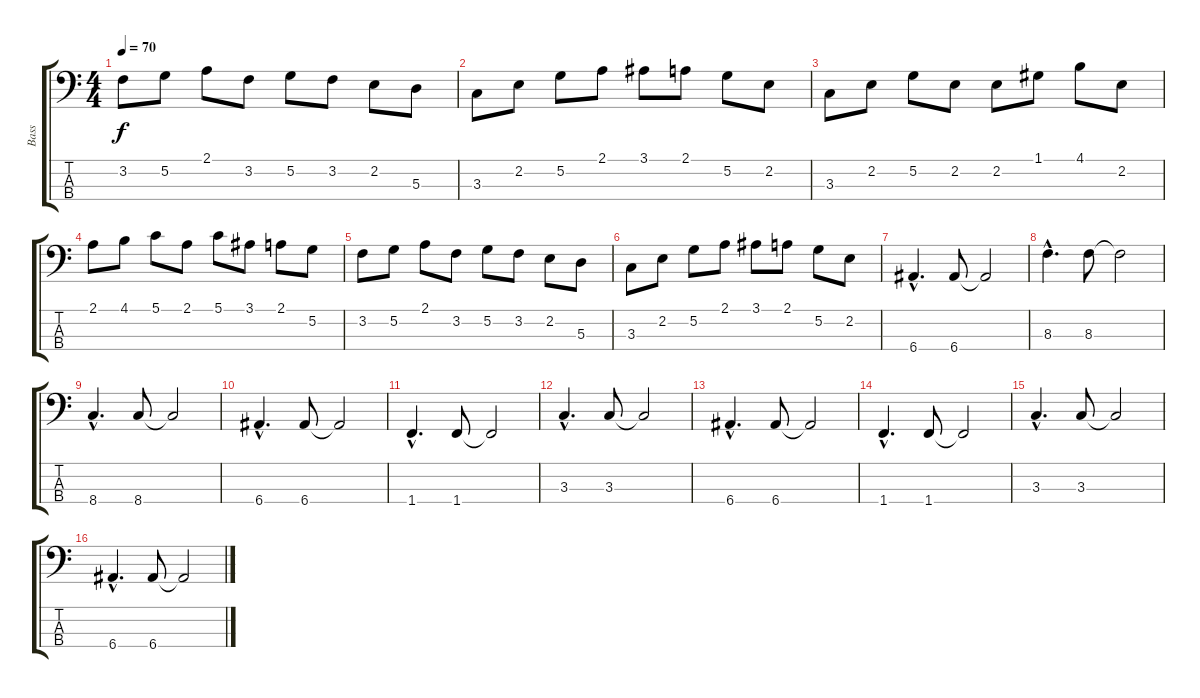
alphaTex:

\track ("Bass" "Bass") {instrument electricbassfinger}
\staff {score tabs}
\tuning (G2 D2 A1 E1) {hide}
\ts (4 4)
\tempo 70
\clef f4
\ks c
3.2.8{dy f} 5.2.8 2.1.8 3.2.8 5.2.8 3.2.8 2.2.8 5.3.8 |
3.3.8 2.2.8 5.2.8 2.1.8 3.1.8 2.1.8 5.2.8 2.2.8 |
3.3.8 2.2.8 5.2.8 2.2.8 2.2.8 1.1.8 4.1.8 2.2.8 |
2.1.8 4.1.8 5.1.8 2.1.8 5.1.8 3.1.8 2.1.8 5.2.8 |
3.2.8 5.2.8 2.1.8 3.2.8 5.2.8 3.2.8 2.2.8 5.3.8 |
3.3.8 2.2.8 5.2.8 2.1.8 3.1.8 2.1.8 5.2.8 2.2.8 |
6.4{hac}.4{d} 6.4.8 6.4{t}.2 |
8.3{hac}.4{d} 8.3.8 8.3{t}.2 |
8.4{hac}.4{d} 8.4.8 8.4{t}.2 |
6.4{hac}.4{d} 6.4.8 6.4{t}.2 |
1.4{hac}.4{d} 1.4.8 1.4{t}.2 |
3.3{hac}.4{d} 3.3.8 3.3{t}.2 |
6.4{hac}.4{d} 6.4.8 6.4{t}.2 |
1.4{hac}.4{d} 1.4.8 1.4{t}.2 |
3.3{hac}.4{d} 3.3.8 3.3{t}.2 |
6.4{hac}.4{d} 6.4.8 6.4{t}.2
